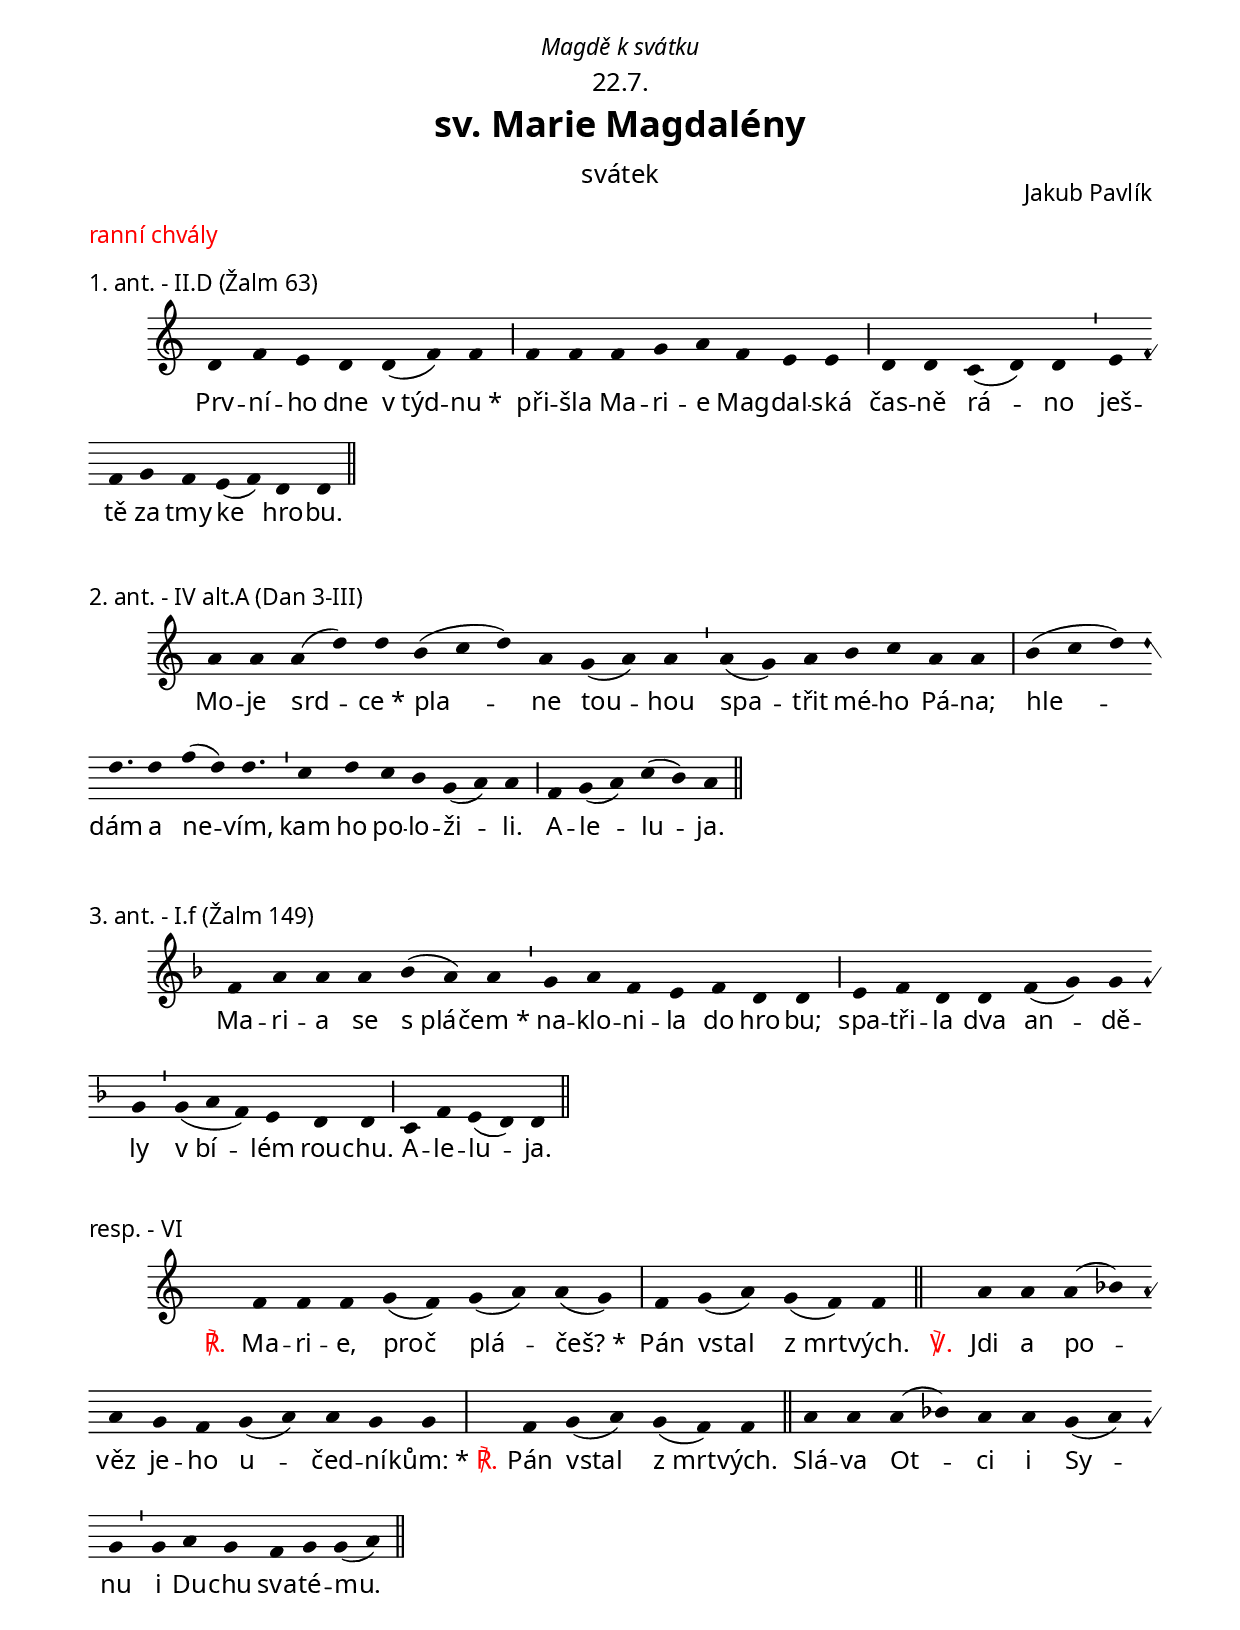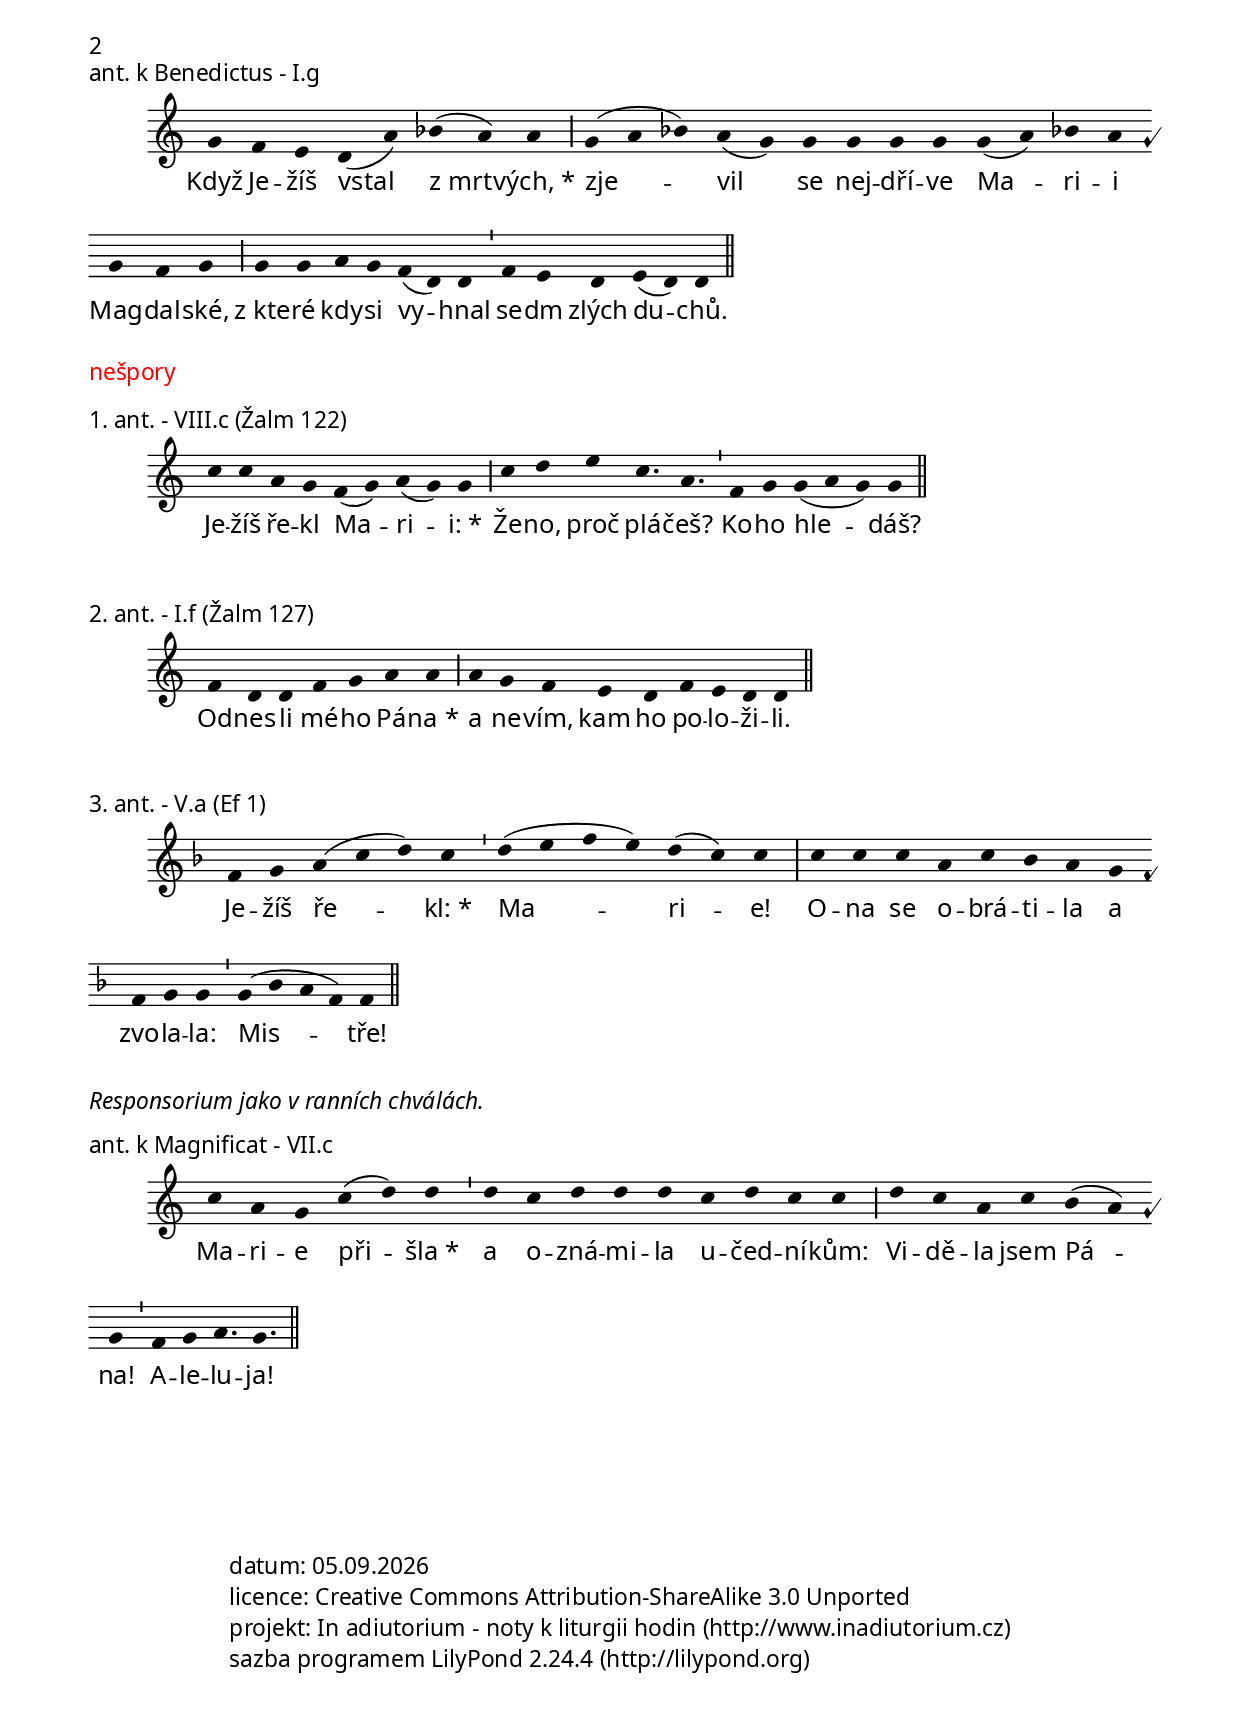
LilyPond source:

\version "2.15.37"

\include "../spolecne.ly"
\include "../dilyresponsorii.ly"

\header {
  title = \markup\titleSvatek
            "sv. Marie Magdalény"
            svátek
            22.7.
  composer = "Jakub Pavlík"
  dedication = \markup\italic "Magdě k svátku"
}

\markup {\nadpisHodinka {"ranní chvály"}}

\score {
  \relative c' {
    \choralniRezim
    d4 f e d d( f) f \barMaior
    f f f g a f e e \barMaior
    d4 d c( d) d \barMin e f g f e( f) d d \barFinalis
  }
  \addlyrics {
    Prv -- ní -- ho dne v_týd -- nu_*
    při -- šla Ma -- ri -- e Mag -- dal -- ská
    čas -- ně rá -- no ješ -- tě za tmy ke hro -- bu.
  }
  \header {
    quid = "1. ant."
    modus = "II"
    differentia = "D"
    psalmus = "Žalm 63"
    id = "rch-a1"
    piece = \markup\sestavTitulek
  }
}

\score {
  \relative c'' {
    \choralniRezim
    a4 a a( d) d b( c d) a g( a) a \barMin
    a( g) a b c a a \barMax
    b4( c d) d4. d4 f( d) d4. \barMin c4 d c b g( a) a \barMaior
    f g( a) c( b) a \barFinalis
  }
  \addlyrics {
    Mo -- je srd -- ce_* pla -- ne tou -- hou
    spa -- třit mé -- ho Pá -- na;
    hle -- dám a ne -- vím, kam ho po -- lo -- ži -- li.
    A -- le -- lu -- ja.
  }
  \header {
    quid = "2. ant."
    modus = "IV alt"
    differentia = "A"
    psalmus = "Dan 3-III"
    placet = "závěr by zasloužil trochu péče"
    id = "rch-a2"
    piece = \markup\sestavTitulek
  }
}

\score {
  \relative c' {
    \choralniRezim
    \key f\major
    f4 a a a bes( a) a \barMin
    g a f e f d d \barMaior
    e f d d f( g) g g \barMin
    g( a f) e d d \barMaior
    c f e( d) d \barFinalis
  }
  \addlyrics {
    Ma -- ri -- a se s_plá -- čem_*
    na -- klo -- ni -- la do hro -- bu;
    spa -- tři -- la dva an -- dě -- ly
    v_bí -- lém rou -- chu.
    A -- le -- lu -- ja.
  }
  \header {
    quid = "3. ant."
    modus = "I"
    differentia = "f"
    psalmus = "Žalm 149"
    id = "rch-a3"
    piece = \markup\sestavTitulek
  }
}

\score {
  \relative c' {
    \choralniRezim

    % R
    \neviditelna c
    f4 f f g( f) g( a) a( g) \barMax
    f g( a) g( f) f \barFinalis

    % V
    \neviditelna g
    a4 a a( bes) a g f g( a) a g g \barMax

    % R
    \neviditelna g
    f g( a) g( f) f \barFinalis

    % Slava
    \respVIdoxologie \barFinalis
  }
  \addlyrics {
    \Response Ma -- ri -- e, proč plá -- češ?_* Pán vstal z_mrt -- vých.
    \Verse Jdi a po -- věz je -- ho u -- čed -- ní -- kům:_*
    \Response Pán vstal z_mrt -- vých.
    \textRespDoxologie
  }
  \header {
    quid = "resp."
    modus = "VI"
    placet = "verš je nestandardní bez dobrého důvodu"
    id = "rch-resp"
    piece = \markup\sestavTitulekResp
  }
}

\pageBreak

\score {
  \relative c'' {
    \choralniRezim
    g4 f e d( a') bes( a) a \barMaior
    g( a bes) a( g) g g g g g( a) bes a g f g \barMaior
    g g a g f( d) d \barMin f e d e( d) d \barFinalis
  }
  \addlyrics {
    Když Je -- žíš vstal z_mrt -- vých,_*
    zje -- vil se nej -- dří -- ve
    Ma -- ri -- i Mag -- dal -- ské,
    z_kte -- ré kdy -- si vy -- hnal
    se -- dm zlých du -- chů.
  }
  \header {
    quid = "ant. k Benedictus"
    modus = "I"
    differentia = "g"
    psalmus = ""
    id = "rch-aben"
    piece = \markup\sestavTitulekBezZalmu
  }
}

\markup {\nadpisHodinka {"nešpory"}}

\score {
  \relative c'' {
    \choralniRezim
    c4 c a g f( g) a( g) g \barMaior
    c4 d e c4. a \barMin f4 g g( a g) g \barFinalis
  }
  \addlyrics {
    Je -- žíš ře -- kl Ma -- ri -- i:_* Že -- no, proč plá -- češ?
    Ko -- ho hle -- dáš?
  }
  \header {
    quid = "1. ant."
    modus = "VIII"
    differentia = "c"
    psalmus = "Žalm 122"
    id = "ne-a1"
    piece = \markup\sestavTitulek
  }
}

\score {
  \relative c' {
    \choralniRezim
    f4 d d f g a a \barMaior
    a g f e d f e d d \barFinalis
  }
  \addlyrics {
    Od -- nes -- li mé -- ho Pá -- na_*
    a ne -- vím, kam ho po -- lo -- ži -- li.
  }
  \header {
    quid = "2. ant."
    modus = "I"
    differentia = "f"
    psalmus = "Žalm 127"
    id = "ne-a2"
    piece = \markup\sestavTitulek
  }
}

\score {
  \relative c' {
    \choralniRezim
    \key f \major
    f4 g a( c d) c \barMin
    d( e f e) d( c) c \barMax
    c4 c c a c bes a g f g g \barMin
    g( bes a f) f \barFinalis
  }
  \addlyrics {
    Je -- žíš ře -- kl:_*
    Ma -- ri -- e!
    O -- na se o -- brá -- ti -- la a zvo -- la -- la: Mis -- tře!
  }
  \header {
    quid = "3. ant."
    modus = "V"
    differentia = "a"
    psalmus = "Ef 1"
    id = "ne-a3"
    piece = \markup\sestavTitulek
  }
}

\markup\italic { Responsorium jako v ranních chválách. }

\score {
  \relative c'' {
    \choralniRezim
    c4 a g c( d) d \barMin
    d c d d d c d c c \barMaior
    d c a c b( a) g \barMin
    f g a4. g \barFinalis
  }
  \addlyrics {
    Ma -- ri -- e při -- šla_*
    a o -- zná -- mi -- la u -- čed -- ní -- kům:
    Vi -- dě -- la jsem Pá -- na!
    A -- le -- lu -- ja!
  }
  \header {
    quid = "ant. k Magnificat"
    quidbreve = "ant."
    modus = "VII"
    differentia = "c"
    psalmus = "Magnificat"
    id = "ne-amag"
    piece = \markup\sestavTitulekBezZalmu
  }
}